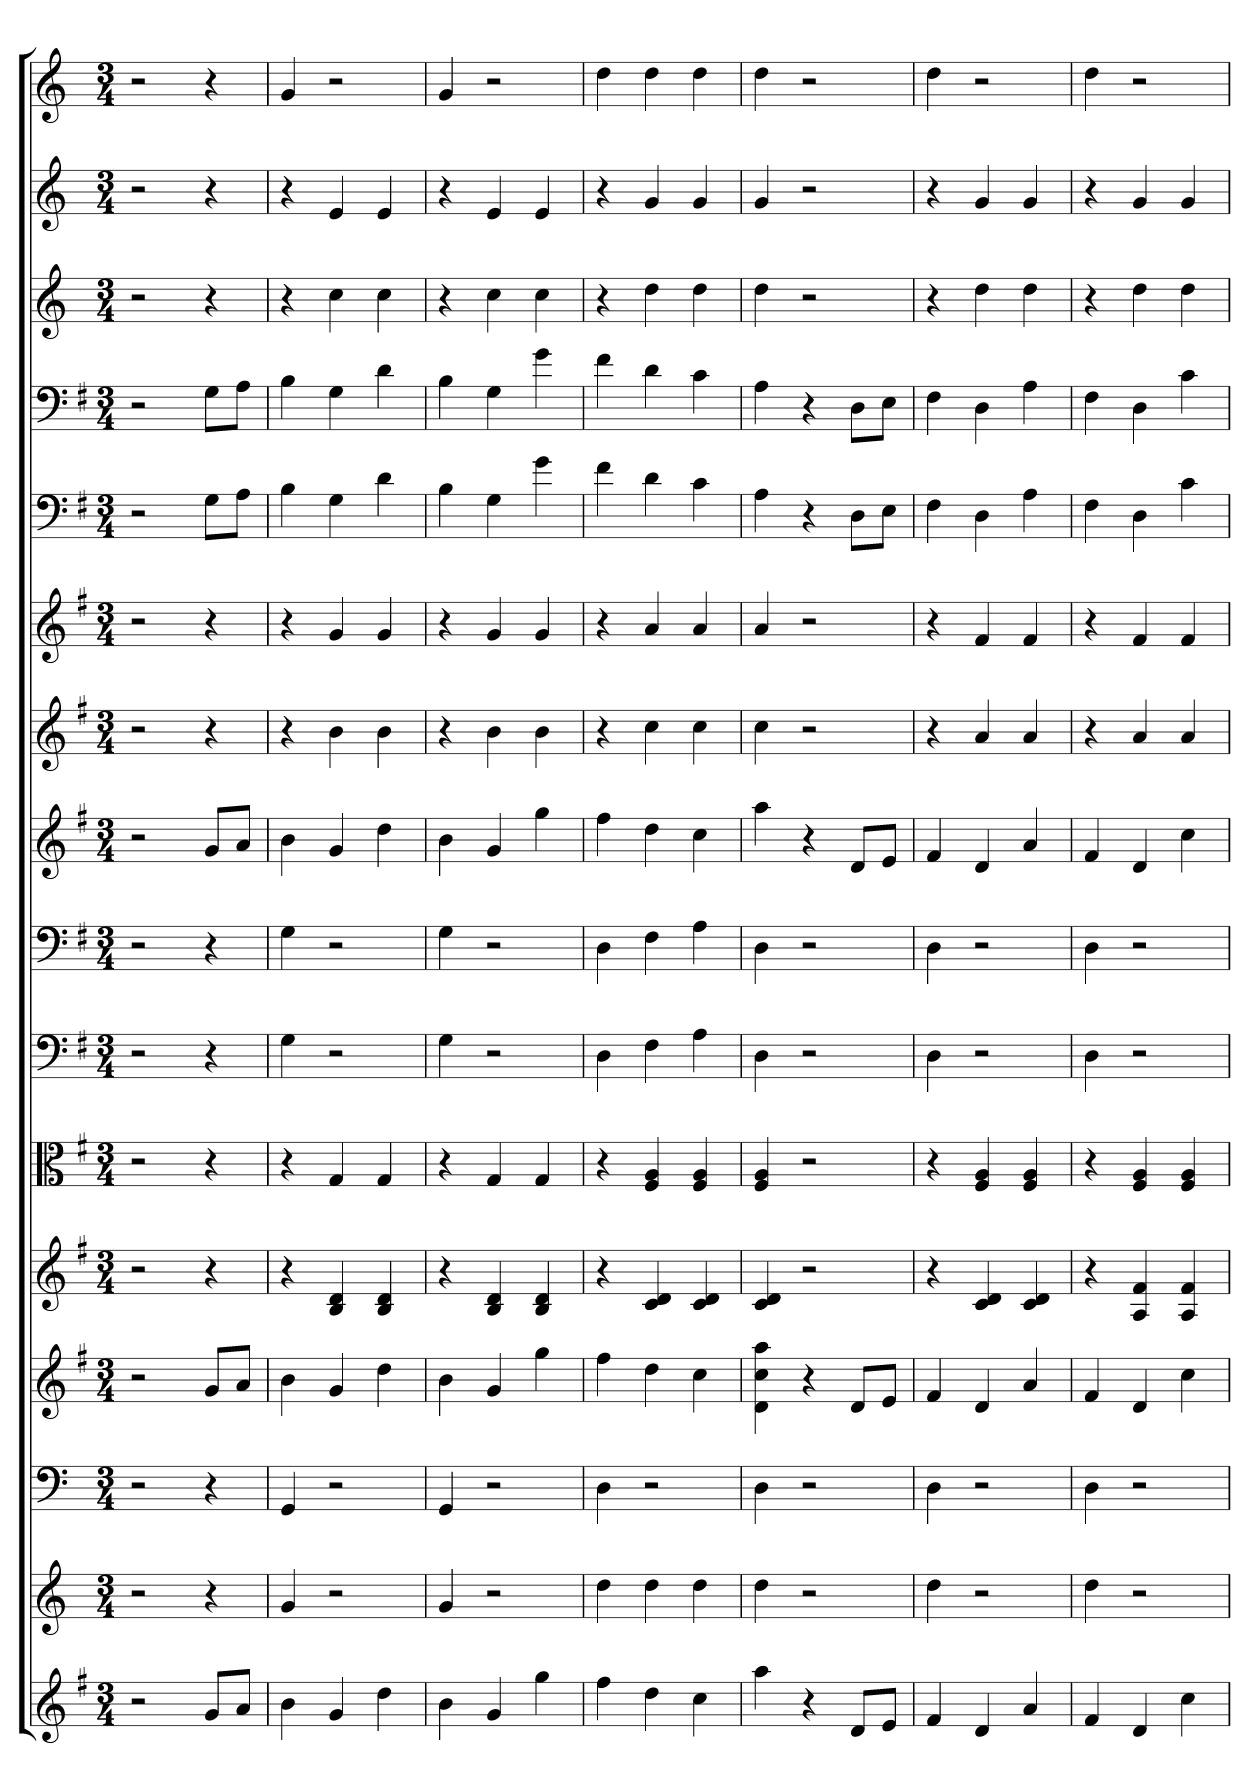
**kern	**kern	**kern	**kern	**kern	**kern	**kern	**kern	**kern	**kern	**kern	**kern	**kern	**kern	**kern	**kern
*part16	*part15	*part14	*part13	*part12	*part11	*part10	*part9	*part8	*part7	*part6	*part5	*part4	*part3	*part2	*part1
*staff16	*staff15	*staff14	*staff13	*staff12	*staff11	*staff10	*staff9	*staff8	*staff7	*staff6	*staff5	*staff4	*staff3	*staff2	*staff1
*	*	*clefF4	*	*	*clefC3	*clefF4	*clefF4	*	*	*	*clefF4	*clefF4	*	*	*
*k[f#]	*k[]	*k[]	*k[f#]	*k[f#]	*k[f#]	*k[f#]	*k[f#]	*k[f#]	*k[f#]	*k[f#]	*k[f#]	*k[f#]	*k[]	*k[]	*k[]
*M3/4	*M3/4	*M3/4	*M3/4	*M3/4	*M3/4	*M3/4	*M3/4	*M3/4	*M3/4	*M3/4	*M3/4	*M3/4	*M3/4	*M3/4	*M3/4
=	=	=	=	=	=	=	=	=	=	=	=	=	=	=	=
2r	2r	2r	2r	2r	2r	2r	2r	2r	2r	2r	2r	2r	2r	2r	2r
8gL	4r	4r	8gL	4r	4r	4r	4r	8gL	4r	4r	8G\L	8G\L	4r	4r	4r
8aJ	.	.	8aJ	.	.	.	.	8aJ	.	.	8A\J	8A\J	.	.	.
=1	=1	=1	=1	=1	=1	=1	=1	=1	=1	=1	=1	=1	=1	=1	=1
4b	4g	4GG	4b	4r	4r	4G	4G	4b	4r	4r	4B	4B	4r	4r	4g
4g	2r	2r	4g	4B 4d	4G	2r	2r	4g	4b	4g	4G	4G	4cc	4e	2r
4dd	.	.	4dd	4B 4d	4G	.	.	4dd	4b	4g	4d	4d	4cc	4e	.
=2	=2	=2	=2	=2	=2	=2	=2	=2	=2	=2	=2	=2	=2	=2	=2
4b	4g	4GG	4b	4r	4r	4G	4G	4b	4r	4r	4B	4B	4r	4r	4g
4g	2r	2r	4g	4B 4d	4G	2r	2r	4g	4b	4g	4G	4G	4cc	4e	2r
4gg	.	.	4gg	4B 4d	4G	.	.	4gg	4b	4g	4g	4g	4cc	4e	.
=3	=3	=3	=3	=3	=3	=3	=3	=3	=3	=3	=3	=3	=3	=3	=3
4ff#	4dd	4D	4ff#	4r	4r	4D	4D	4ff#	4r	4r	4f#	4f#	4r	4r	4dd
4dd	4dd	2r	4dd	4c 4d	4F# 4A	4F#	4F#	4dd	4cc	4a	4d	4d	4dd	4g	4dd
4cc	4dd	.	4cc	4c 4d	4F# 4A	4A	4A	4cc	4cc	4a	4c	4c	4dd	4g	4dd
=4	=4	=4	=4	=4	=4	=4	=4	=4	=4	=4	=4	=4	=4	=4	=4
4aa	4dd	4D	4d 4cc 4aa	4c 4d	4F# 4A	4D	4D	4aa	4cc	4a	4A	4A	4dd	4g	4dd
4r	2r	2r	4r	2r	2r	2r	2r	4r	2r	2r	4r	4r	2r	2r	2r
8dL	.	.	8dL	.	.	.	.	8dL	.	.	8D\L	8D\L	.	.	.
8eJ	.	.	8eJ	.	.	.	.	8eJ	.	.	8E\J	8E\J	.	.	.
=5	=5	=5	=5	=5	=5	=5	=5	=5	=5	=5	=5	=5	=5	=5	=5
4f#	4dd	4D	4f#	4r	4r	4D	4D	4f#	4r	4r	4F#	4F#	4r	4r	4dd
4d	2r	2r	4d	4c 4d	4F# 4A	2r	2r	4d	4a	4f#	4D	4D	4dd	4g	2r
4a	.	.	4a	4c 4d	4F# 4A	.	.	4a	4a	4f#	4A	4A	4dd	4g	.
=6	=6	=6	=6	=6	=6	=6	=6	=6	=6	=6	=6	=6	=6	=6	=6
4f#	4dd	4D	4f#	4r	4r	4D	4D	4f#	4r	4r	4F#	4F#	4r	4r	4dd
4d	2r	2r	4d	4A 4f#	4F# 4A	2r	2r	4d	4a	4f#	4D	4D	4dd	4g	2r
4cc	.	.	4cc	4A 4f#	4F# 4A	.	.	4cc	4a	4f#	4c	4c	4dd	4g	.
=	=	=	=	=	=	=	=	=	=	=	=	=	=	=	=
*-	*-	*-	*-	*-	*-	*-	*-	*-	*-	*-	*-	*-	*-	*-	*-
